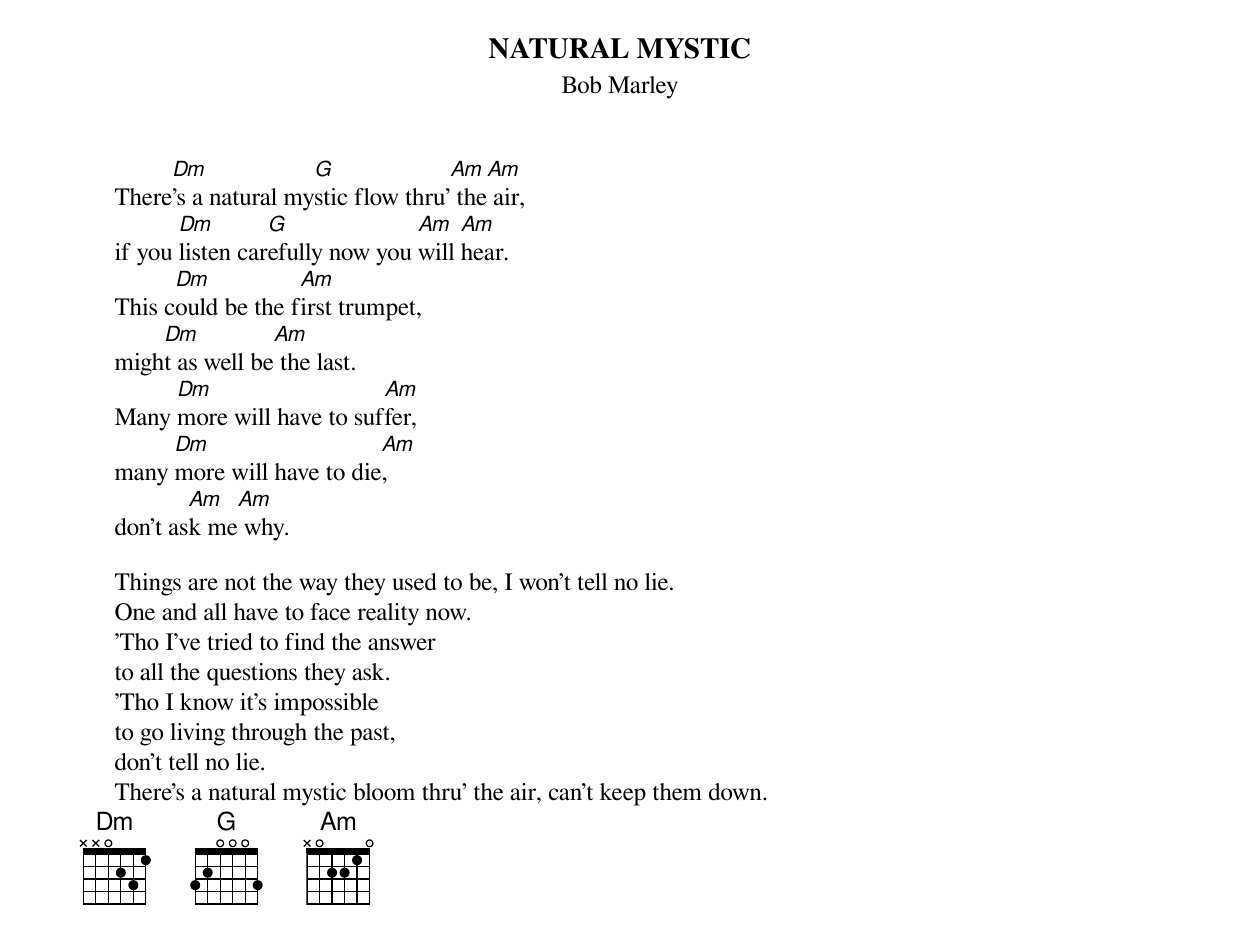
{t:NATURAL MYSTIC}
{st:Bob Marley}

     There[Dm]'s a natural my[G]stic flow thru'[Am] the[Am] air,
     if you [Dm]listen car[G]efully now you [Am]will [Am]hear.
     This c[Dm]ould be the f[Am]irst trumpet,
     migh[Dm]t as well be[Am] the last.
     Many [Dm]more will have to suf[Am]fer,
     many [Dm]more will have to die[Am],
     don't as[Am]k me[Am] why.

     Things are not the way they used to be,	I won't tell no lie.
     One and all have to face reality now.
     'Tho I've tried to find the answer
     to all the questions they ask.
     'Tho I know it's impossible
     to go living through the past,
     don't tell no lie.
     There's a natural mystic bloom thru' the air, can't keep them down.
